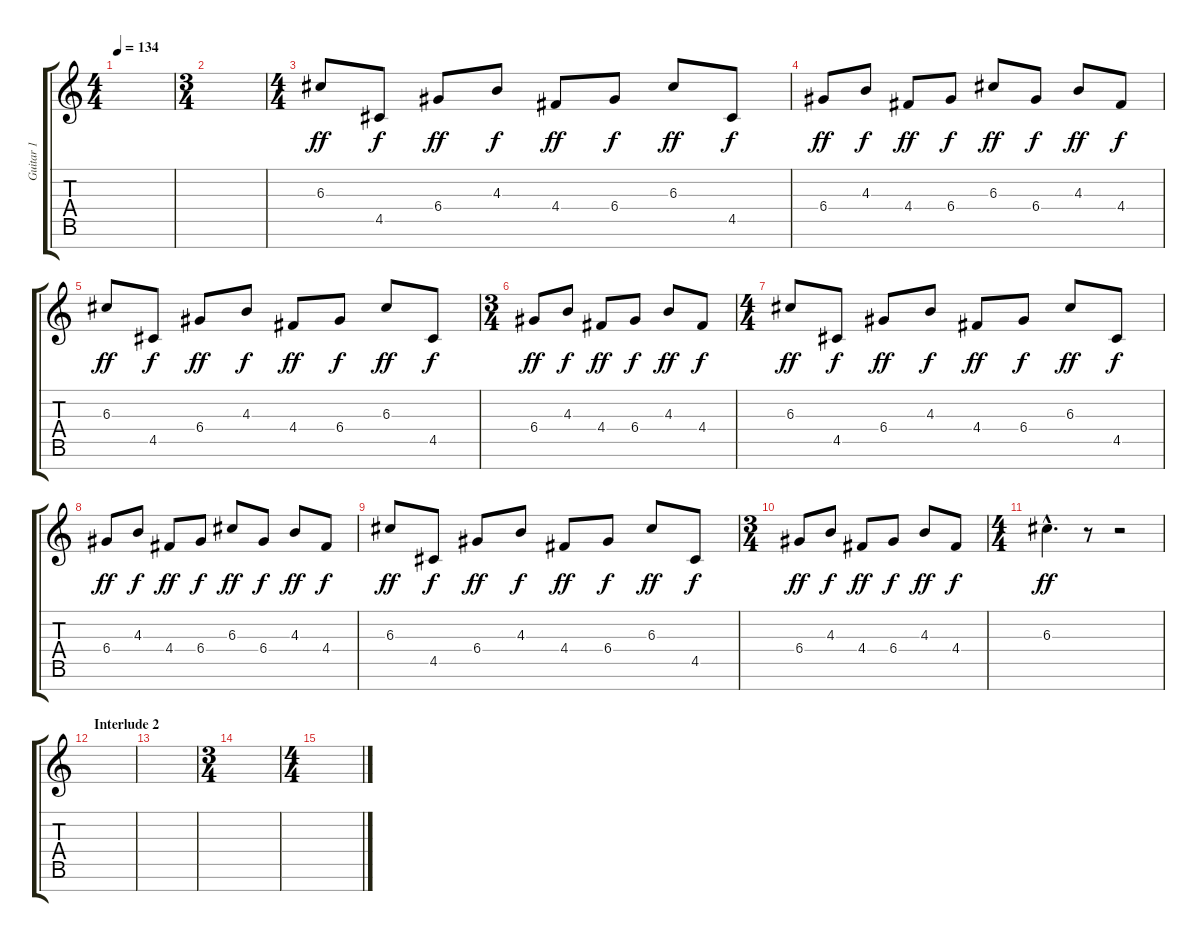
\track ("Guitar 1" "Guitar 1") {instrument electricguitarclean}
\staff {score tabs}
\tuning (E4 B3 G3 D3 A2 E2 B1) {hide}
\ts (4 4)
\tempo 134
\clef g2
\ks c
|
\ts (3 4)
|
\ts (4 4)
6.3.8{dy ff volume 16} 4.5.8{dy f} 6.4.8{dy ff} 4.3.8{dy f} 4.4.8{dy ff} 6.4.8{dy f} 6.3.8{dy ff} 4.5.8{dy f} |
6.4.8{dy ff} 4.3.8{dy f} 4.4.8{dy ff} 6.4.8{dy f} 6.3.8{dy ff} 6.4.8{dy f} 4.3.8{dy ff} 4.4.8{dy f} |
6.3.8{dy ff} 4.5.8{dy f} 6.4.8{dy ff} 4.3.8{dy f} 4.4.8{dy ff} 6.4.8{dy f} 6.3.8{dy ff} 4.5.8{dy f} |
\ts (3 4)
6.4.8{dy ff} 4.3.8{dy f} 4.4.8{dy ff} 6.4.8{dy f} 4.3.8{dy ff} 4.4.8{dy f} |
\ts (4 4)
6.3.8{dy ff} 4.5.8{dy f} 6.4.8{dy ff} 4.3.8{dy f} 4.4.8{dy ff} 6.4.8{dy f} 6.3.8{dy ff} 4.5.8{dy f} |
6.4.8{dy ff} 4.3.8{dy f} 4.4.8{dy ff} 6.4.8{dy f} 6.3.8{dy ff} 6.4.8{dy f} 4.3.8{dy ff} 4.4.8{dy f} |
6.3.8{dy ff} 4.5.8{dy f} 6.4.8{dy ff} 4.3.8{dy f} 4.4.8{dy ff} 6.4.8{dy f} 6.3.8{dy ff} 4.5.8{dy f} |
\ts (3 4)
6.4.8{dy ff} 4.3.8{dy f} 4.4.8{dy ff} 6.4.8{dy f} 4.3.8{dy ff} 4.4.8{dy f} |
\ts (4 4)
6.3{hac}.4{d dy ff} r.8 r.2{volume 11} |
\section ("" "Interlude 2")
|
|
\ts (3 4)
|
\ts (4 4)
